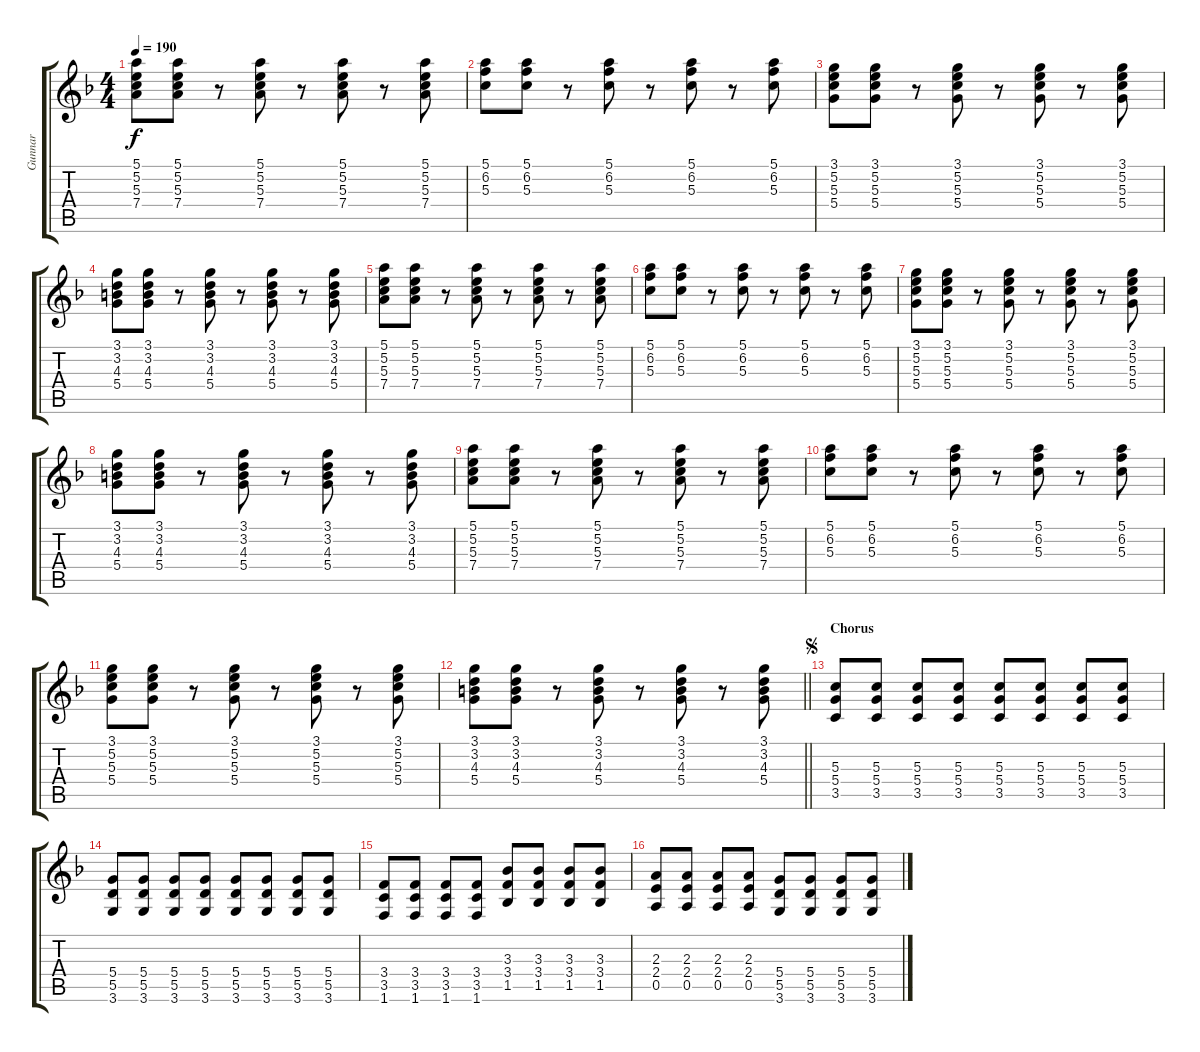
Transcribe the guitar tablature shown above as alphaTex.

\track ("Gunnar" "Gunnar") {instrument distortionguitar}
\staff {score tabs}
\tuning (E4 B3 G3 D3 A2 E2) {hide}
\ts (4 4)
\tempo 190
\clef g2
\ks f
(5.1 5.2 5.3 7.4).8{dy f} (5.1 5.2 5.3 7.4).8 r.8 (5.1 5.2 5.3 7.4).8 r.8 (5.1 5.2 5.3 7.4).8 r.8 (5.1 5.2 5.3 7.4).8 |
(5.1 6.2 5.3).8 (5.1 6.2 5.3).8 r.8 (5.1 6.2 5.3).8 r.8 (5.1 6.2 5.3).8 r.8 (5.1 6.2 5.3).8 |
(3.1 5.2 5.3 5.4).8 (3.1 5.2 5.3 5.4).8 r.8 (3.1 5.2 5.3 5.4).8 r.8 (3.1 5.2 5.3 5.4).8 r.8 (3.1 5.2 5.3 5.4).8 |
(3.1 3.2 4.3 5.4).8 (3.1 3.2 4.3 5.4).8 r.8 (3.1 3.2 4.3 5.4).8 r.8 (3.1 3.2 4.3 5.4).8 r.8 (3.1 3.2 4.3 5.4).8 |
(5.1 5.2 5.3 7.4).8 (5.1 5.2 5.3 7.4).8 r.8 (5.1 5.2 5.3 7.4).8 r.8 (5.1 5.2 5.3 7.4).8 r.8 (5.1 5.2 5.3 7.4).8 |
(5.1 6.2 5.3).8 (5.1 6.2 5.3).8 r.8 (5.1 6.2 5.3).8 r.8 (5.1 6.2 5.3).8 r.8 (5.1 6.2 5.3).8 |
(3.1 5.2 5.3 5.4).8 (3.1 5.2 5.3 5.4).8 r.8 (3.1 5.2 5.3 5.4).8 r.8 (3.1 5.2 5.3 5.4).8 r.8 (3.1 5.2 5.3 5.4).8 |
(3.1 3.2 4.3 5.4).8 (3.1 3.2 4.3 5.4).8 r.8 (3.1 3.2 4.3 5.4).8 r.8 (3.1 3.2 4.3 5.4).8 r.8 (3.1 3.2 4.3 5.4).8 |
(5.1 5.2 5.3 7.4).8 (5.1 5.2 5.3 7.4).8 r.8 (5.1 5.2 5.3 7.4).8 r.8 (5.1 5.2 5.3 7.4).8 r.8 (5.1 5.2 5.3 7.4).8 |
(5.1 6.2 5.3).8 (5.1 6.2 5.3).8 r.8 (5.1 6.2 5.3).8 r.8 (5.1 6.2 5.3).8 r.8 (5.1 6.2 5.3).8 |
(3.1 5.2 5.3 5.4).8 (3.1 5.2 5.3 5.4).8 r.8 (3.1 5.2 5.3 5.4).8 r.8 (3.1 5.2 5.3 5.4).8 r.8 (3.1 5.2 5.3 5.4).8 |
\barLineRight lightlight
(3.1 3.2 4.3 5.4).8 (3.1 3.2 4.3 5.4).8 r.8 (3.1 3.2 4.3 5.4).8 r.8 (3.1 3.2 4.3 5.4).8 r.8 (3.1 3.2 4.3 5.4).8 |
\section ("" "Chorus")
\jump segno
(5.3 5.4 3.5).8{volume 12} (5.3 5.4 3.5).8 (5.3 5.4 3.5).8 (5.3 5.4 3.5).8 (5.3 5.4 3.5).8 (5.3 5.4 3.5).8 (5.3 5.4 3.5).8 (5.3 5.4 3.5).8 |
(5.4 5.5 3.6).8 (5.4 5.5 3.6).8 (5.4 5.5 3.6).8 (5.4 5.5 3.6).8 (5.4 5.5 3.6).8 (5.4 5.5 3.6).8 (5.4 5.5 3.6).8 (5.4 5.5 3.6).8 |
(3.4 3.5 1.6).8 (3.4 3.5 1.6).8 (3.4 3.5 1.6).8 (3.4 3.5 1.6).8 (3.3 3.4 1.5).8 (3.3 3.4 1.5).8 (3.3 3.4 1.5).8 (3.3 3.4 1.5).8 |
(2.3 2.4 0.5).8 (2.3 2.4 0.5).8 (2.3 2.4 0.5).8 (2.3 2.4 0.5).8 (5.4 5.5 3.6).8 (5.4 5.5 3.6).8 (5.4 5.5 3.6).8 (5.4 5.5 3.6).8
